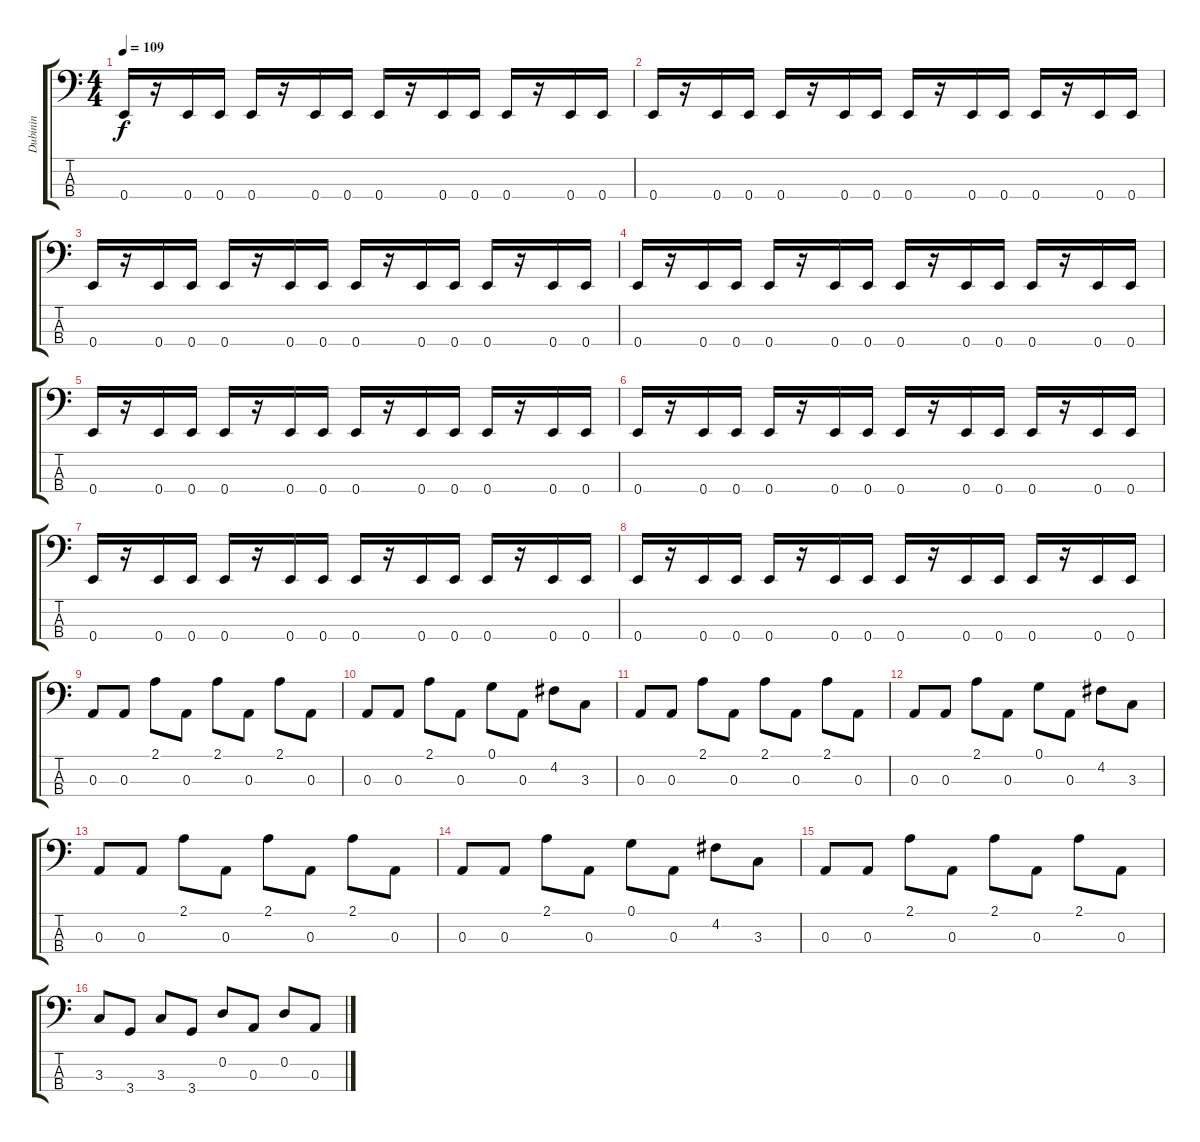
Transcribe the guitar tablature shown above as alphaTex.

\track ("Dubinin" "Dubinin") {instrument electricbassfinger}
\staff {score tabs}
\tuning (G2 D2 A1 E1) {hide}
\ts (4 4)
\tempo 109
\clef f4
\ks c
0.4.16{dy f} r.16 0.4.16 0.4.16 0.4.16 r.16 0.4.16 0.4.16 0.4.16 r.16 0.4.16 0.4.16 0.4.16 r.16 0.4.16 0.4.16 |
0.4.16 r.16 0.4.16 0.4.16 0.4.16 r.16 0.4.16 0.4.16 0.4.16 r.16 0.4.16 0.4.16 0.4.16 r.16 0.4.16 0.4.16 |
0.4.16 r.16 0.4.16 0.4.16 0.4.16 r.16 0.4.16 0.4.16 0.4.16 r.16 0.4.16 0.4.16 0.4.16 r.16 0.4.16 0.4.16 |
0.4.16 r.16 0.4.16 0.4.16 0.4.16 r.16 0.4.16 0.4.16 0.4.16 r.16 0.4.16 0.4.16 0.4.16 r.16 0.4.16 0.4.16 |
0.4.16 r.16 0.4.16 0.4.16 0.4.16 r.16 0.4.16 0.4.16 0.4.16 r.16 0.4.16 0.4.16 0.4.16 r.16 0.4.16 0.4.16 |
0.4.16 r.16 0.4.16 0.4.16 0.4.16 r.16 0.4.16 0.4.16 0.4.16 r.16 0.4.16 0.4.16 0.4.16 r.16 0.4.16 0.4.16 |
0.4.16 r.16 0.4.16 0.4.16 0.4.16 r.16 0.4.16 0.4.16 0.4.16 r.16 0.4.16 0.4.16 0.4.16 r.16 0.4.16 0.4.16 |
0.4.16 r.16 0.4.16 0.4.16 0.4.16 r.16 0.4.16 0.4.16 0.4.16 r.16 0.4.16 0.4.16 0.4.16 r.16 0.4.16 0.4.16 |
0.3.8 0.3.8 2.1.8 0.3.8 2.1.8 0.3.8 2.1.8 0.3.8 |
0.3.8 0.3.8 2.1.8 0.3.8 0.1.8 0.3.8 4.2.8 3.3.8 |
0.3.8 0.3.8 2.1.8 0.3.8 2.1.8 0.3.8 2.1.8 0.3.8 |
0.3.8 0.3.8 2.1.8 0.3.8 0.1.8 0.3.8 4.2.8 3.3.8 |
0.3.8 0.3.8 2.1.8 0.3.8 2.1.8 0.3.8 2.1.8 0.3.8 |
0.3.8 0.3.8 2.1.8 0.3.8 0.1.8 0.3.8 4.2.8 3.3.8 |
0.3.8 0.3.8 2.1.8 0.3.8 2.1.8 0.3.8 2.1.8 0.3.8 |
3.3.8 3.4.8 3.3.8 3.4.8 0.2.8 0.3.8 0.2.8 0.3.8
